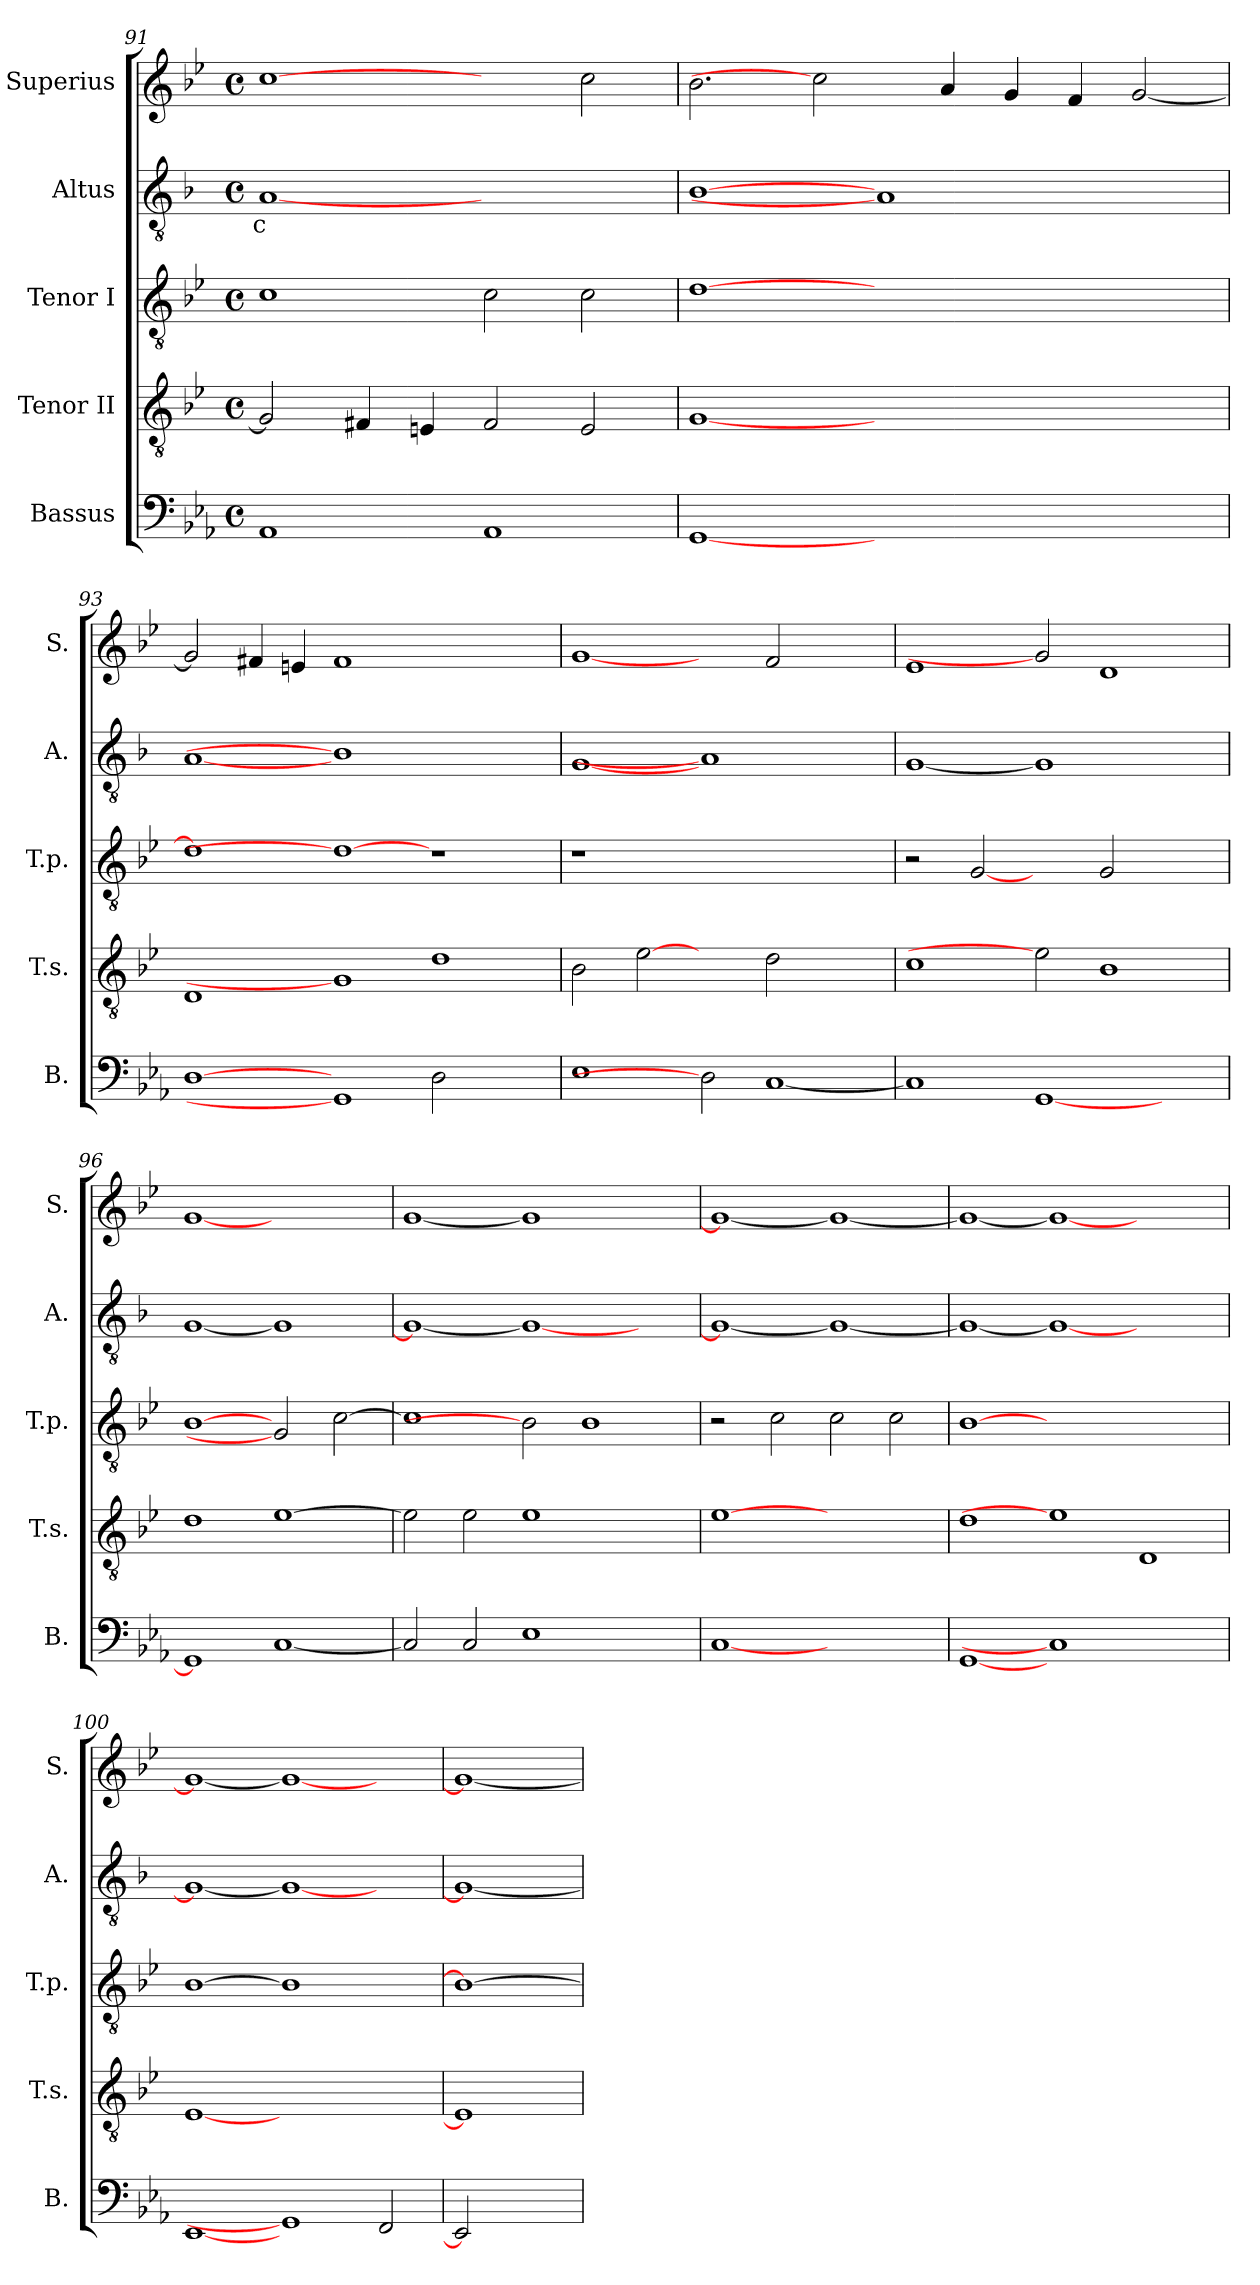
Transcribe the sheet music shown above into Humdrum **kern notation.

**kern	**kern	**kern	**kern	**kern
*part5	*part4	*part3	*part2	*part1
*staff5	*staff4	*staff3	*staff2	*staff1
*I"Bassus	*I"Tenor II	*I"Tenor I	*I"Altus	*I"Superius
*I'B.	*I'T.s.	*I'T.p.	*I'A.	*I'S.
*clefF4	*clefGv2	*clefGv2	*clefGv2	*clefG2
*	*ITrd7c12	*ITrd7c12	*ITrd7c12	*
*k[b-e-a-]	*k[b-e-]	*k[b-e-]	*k[b-]	*k[b-e-]
*E-:	*B-:	*B-:	*F:	*B-:
*M4/4	*M4/4	*M4/4	*M4/4	*M4/4
*met(c)	*met(c)	*met(c)	*met(c)	*met(c)
=91	=91	=91	=91	=91
!	!	!	!LO:TX:b:cj:t=c	!
1AA-i	2GGi/]	1Ci	[1AAi	[1cci
.	4FF#Xi/	.	.	.
.	4EEni/	.	.	.
1AA-i	2FF#i/	2Ci\	1ryy	2ryy
.	2EEi/	2Ci\	.	2cci\
!!LO:PB:g=z
=92	=92	=92	=92	=92
[1GGi	[1GGi	[>1Di	[1BB-i	2.b-i\
.	.	.	.	2cci]
1.ryy	1.ryy	1.ryy	1AAi]	.
.	.	.	.	4ai/
.	.	.	.	4gi/
.	.	.	.	4fi/
.	.	.	2ryy	[<2gi/
=93	=93	=93	=93	=93
[1Di	1DDi	1Di]	[1AAi	2gi/]
.	.	.	.	4f#Xi/
.	.	.	.	4eni/
1GGi]	1GGi]	1Di_	1BB-i]	1f#i
2Di\	1Di	1r	1ryy	1ryy
2ryy	.	.	.	.
=94	=94	=94	=94	=94
!	!	!LO:N:vis=1	!	!
1E-i	2BB-i\	1r	[1GGi	[1gi
.	[2E-i	.	.	.
2Di]	2ryy	1.ryy	1AAi]	2ryy
[<1Ci	2Di\	.	.	2fi/
.	2ryy	.	2ryy	2ryy
=95	=95	=95	=95	=95
1Ci]	1Ci	2r	[1GGi	1e-i
.	.	[2GGi	.	.
[<1GGi	2E-i]	2ryy	1GGi]	2gi]
.	1BB-i	2GGi/	.	1di
2ryy	.	2ryy	2ryy	.
!!LO:LB:g=z
=96	=96	=96	=96	=96
1GGi]	1Di	[1BB-i	[<1GGi	[1gi
[<1Ci	[>1E-i	2GGi]	1GGi]	1ryy
.	.	[>2Ci\	.	.
=97	=97	=97	=97	=97
2Ci/]	2E-i\]	1Ci]	1GGi_<	[<1gi
2Ci/	2E-i\	.	.	.
1E-i	1E-i	2BB-i]	1GGi_	1gi]
.	.	1BB-i	.	.
2ryy	2ryy	.	2ryy	2ryy
=98	=98	=98	=98	=98
[1Ci	[1E-i	2r	1GGi_<	1gi_<
.	.	2Ci\	.	.
1ryy	1ryy	2Ci\	1GGi_	1gi_
.	.	2Ci\	.	.
=99	=99	=99	=99	=99
[1GGi	1Di	[1BB-i	1GGi_<	1gi_<
1Ci]	1E-i]	0ryy	1GGi_	1gi_
1ryy	1DDi	.	1ryy	1ryy
=100	=100	=100	=100	=100
[1EE-i	[1EE-i	[>1BB-i	1GGi_<	1gi_<
1GGi]	1.ryy	1BB-i]	1GGi_	1gi_
2FFi/	.	2ryy	2ryy	2ryy
=101	=101	=101	=101	=101
2EE-i]	1EE-i]	1BB-i_	1GGi_	1gi_
2ryy	.	.	.	.
=	=	=	=	=
*-	*-	*-	*-	*-
